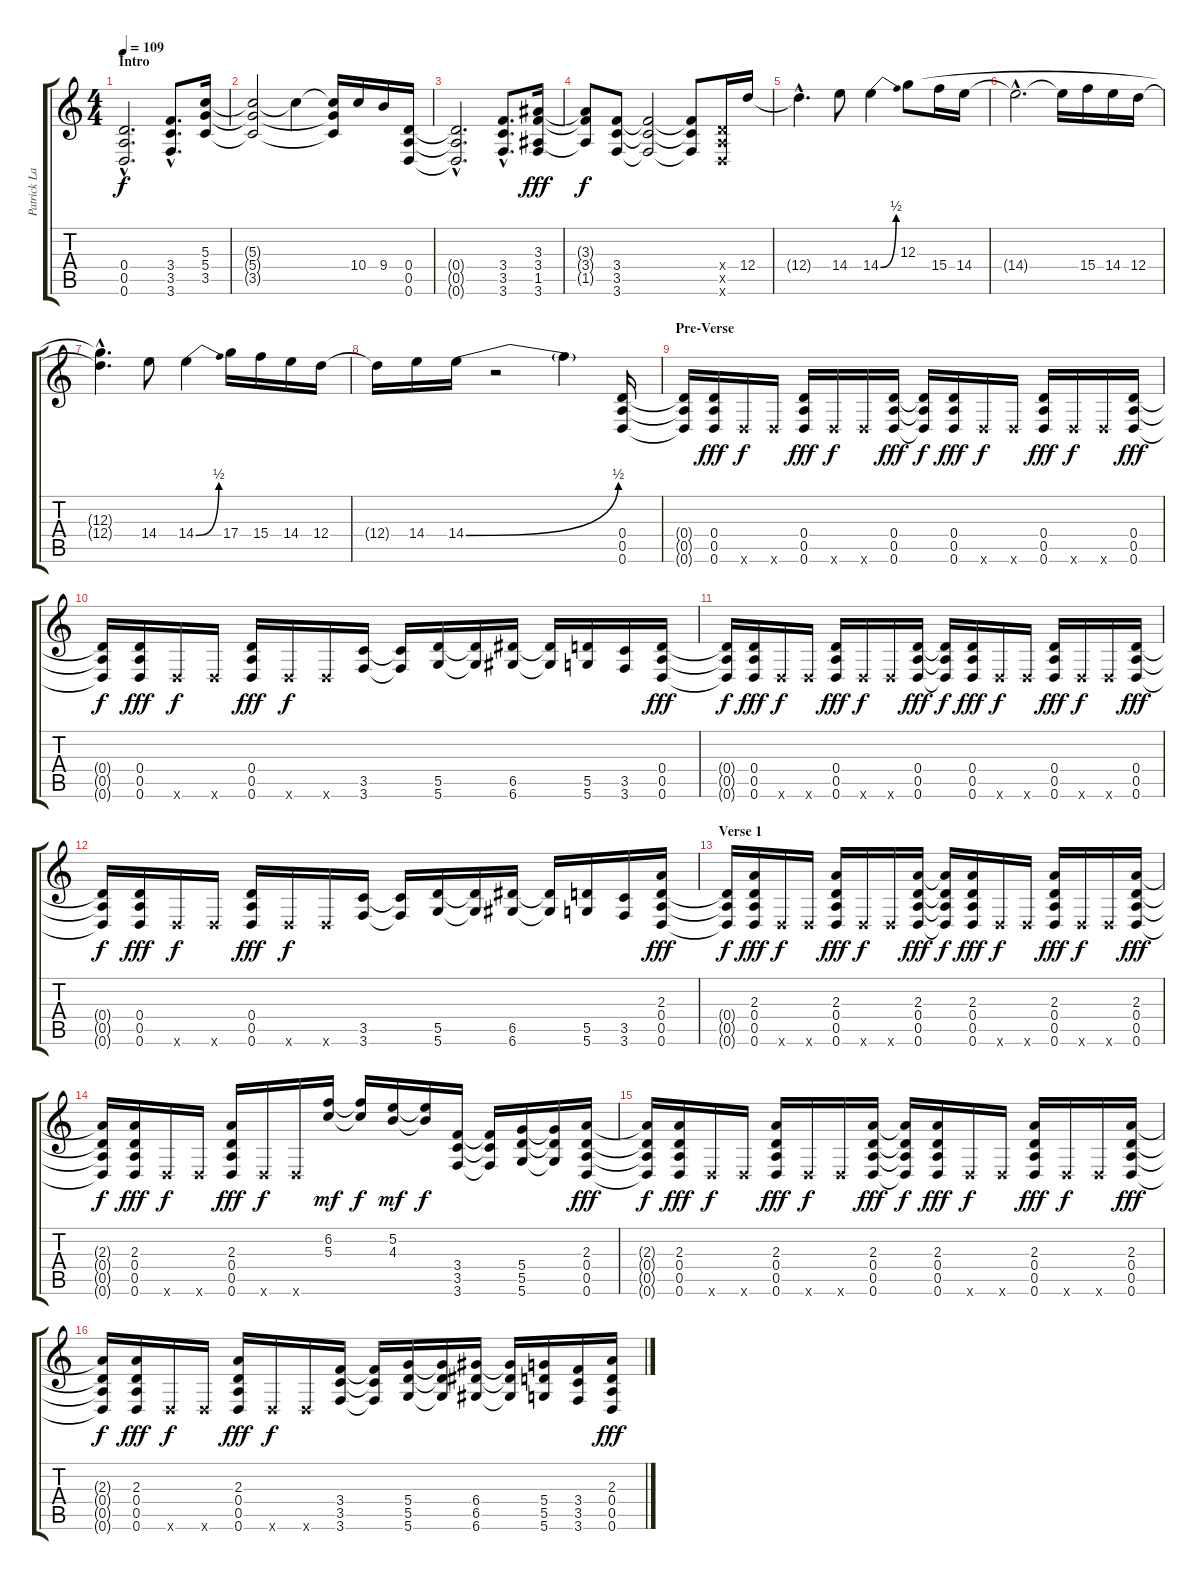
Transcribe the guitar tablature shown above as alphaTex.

\track ("Patrick Lachman" "Patrick La") {instrument distortionguitar}
\staff {score tabs}
\tuning (E4 B3 G3 D3 A2 D2) {hide}
\ts (4 4)
\section ("" "Intro")
\tempo 109
\clef g2
\ks c
(0.4{hac} 0.5{hac} 0.6{hac}).2{d dy f instrument distortionguitar} (3.4{hac} 3.5{hac} 3.6{hac}).8{d} (5.3 5.4 3.5).16 |
(5.3{t} 5.4{t} 3.5{t}).2 5.3{t}.4 (5.3{t} 5.4{t} 3.5{t}).16 10.4.16 9.4.16 (0.4 0.5 0.6).16 |
(0.4{hac t} 0.5{hac t} 0.6{hac t}).2{d} (3.4{hac} 3.5{hac} 3.6{hac}).8{d} (3.3 3.4 1.5 3.6).16{dy fff} |
(3.3{t} 3.4{t} 1.5{t}).8{dy f} (3.4 3.5 3.6).8 (3.4{t} 3.5{t} 3.6{t}).2 (3.4{t} 3.5{t} 3.6{t}).8 (0.4{x} 0.5{x} 0.6{x}).16 12.4.16 |
12.4{hac t}.4{d} 14.4.8 14.4{be (bend 0 0 60 2)}.4 12.3.8 15.4.16 14.4.16 |
14.4{hac t}.2{d} 14.4{t}.16 15.4.16 14.4.16 12.4.16 |
(12.3{hac t} 12.4{hac t}).4{d} 14.4.8 14.4{be (bend 0 0 60 2)}.4 17.4.16 15.4.16 14.4.16 12.4.16 |
12.4{t}.16 14.4.16 14.4{be (bend 0 0 60 2)}.16 r.2 14.4{t}.4 (0.4 0.5 0.6).16 |
\section ("" "Pre-Verse")
(0.4{t} 0.5{t} 0.6{t}).16 (0.4 0.5 0.6).16{dy fff} 0.6{x}.16{dy f} 0.6{x}.16 (0.4 0.5 0.6).16{dy fff} 0.6{x}.16{dy f} 0.6{x}.16 (0.4 0.5 0.6).16{dy fff} (0.4{t} 0.5{t} 0.6{t}).16{dy f} (0.4 0.5 0.6).16{dy fff} 0.6{x}.16{dy f} 0.6{x}.16 (0.4 0.5 0.6).16{dy fff} 0.6{x}.16{dy f} 0.6{x}.16 (0.4 0.5 0.6).16{dy fff} |
(0.4{t} 0.5{t} 0.6{t}).16{dy f} (0.4 0.5 0.6).16{dy fff} 0.6{x}.16{dy f} 0.6{x}.16 (0.4 0.5 0.6).16{dy fff} 0.6{x}.16{dy f} 0.6{x}.16 (3.5 3.6).16 (3.5{t} 3.6{t}).16 (5.5 5.6).16 (5.5{t} 5.6{t}).16 (6.5 6.6).16 (6.5{t} 6.6{t}).16 (5.5 5.6).16 (3.5 3.6).16 (0.4 0.5 0.6).16{dy fff} |
(0.4{t} 0.5{t} 0.6{t}).16{dy f} (0.4 0.5 0.6).16{dy fff} 0.6{x}.16{dy f} 0.6{x}.16 (0.4 0.5 0.6).16{dy fff} 0.6{x}.16{dy f} 0.6{x}.16 (0.4 0.5 0.6).16{dy fff} (0.4{t} 0.5{t} 0.6{t}).16{dy f} (0.4 0.5 0.6).16{dy fff} 0.6{x}.16{dy f} 0.6{x}.16 (0.4 0.5 0.6).16{dy fff} 0.6{x}.16{dy f} 0.6{x}.16 (0.4 0.5 0.6).16{dy fff} |
(0.4{t} 0.5{t} 0.6{t}).16{dy f} (0.4 0.5 0.6).16{dy fff} 0.6{x}.16{dy f} 0.6{x}.16 (0.4 0.5 0.6).16{dy fff} 0.6{x}.16{dy f} 0.6{x}.16 (3.5 3.6).16 (3.5{t} 3.6{t}).16 (5.5 5.6).16 (5.5{t} 5.6{t}).16 (6.5 6.6).16 (6.5{t} 6.6{t}).16 (5.5 5.6).16 (3.5 3.6).16 (2.3 0.4 0.5 0.6).16{dy fff} |
\section ("" "Verse 1")
(0.4{t} 0.5{t} 0.6{t}).16{dy f} (2.3 0.4 0.5 0.6).16{dy fff} 0.6{x}.16{dy f} 0.6{x}.16 (2.3 0.4 0.5 0.6).16{dy fff} 0.6{x}.16{dy f} 0.6{x}.16 (2.3 0.4 0.5 0.6).16{dy fff} (2.3{t} 0.4{t} 0.5{t} 0.6{t}).16{dy f} (2.3 0.4 0.5 0.6).16{dy fff} 0.6{x}.16{dy f} 0.6{x}.16 (2.3 0.4 0.5 0.6).16{dy fff} 0.6{x}.16{dy f} 0.6{x}.16 (2.3 0.4 0.5 0.6).16{dy fff} |
(2.3{t} 0.4{t} 0.5{t} 0.6{t}).16{dy f} (2.3 0.4 0.5 0.6).16{dy fff} 0.6{x}.16{dy f} 0.6{x}.16 (2.3 0.4 0.5 0.6).16{dy fff} 0.6{x}.16{dy f} 0.6{x}.16 (6.2 5.3).16{dy mf} (6.2{t} 5.3{t}).16{dy f} (5.2 4.3).16{dy mf} (5.2{t} 4.3{t}).16{dy f} (3.4 3.5 3.6).16 (3.4{t} 3.5{t} 3.6{t}).16 (5.4 5.5 5.6).16 (5.4{t} 5.5{t} 5.6{t}).16 (2.3 0.4 0.5 0.6).16{dy fff} |
(2.3{t} 0.4{t} 0.5{t} 0.6{t}).16{dy f} (2.3 0.4 0.5 0.6).16{dy fff} 0.6{x}.16{dy f} 0.6{x}.16 (2.3 0.4 0.5 0.6).16{dy fff} 0.6{x}.16{dy f} 0.6{x}.16 (2.3 0.4 0.5 0.6).16{dy fff} (2.3{t} 0.4{t} 0.5{t} 0.6{t}).16{dy f} (2.3 0.4 0.5 0.6).16{dy fff} 0.6{x}.16{dy f} 0.6{x}.16 (2.3 0.4 0.5 0.6).16{dy fff} 0.6{x}.16{dy f} 0.6{x}.16 (2.3 0.4 0.5 0.6).16{dy fff} |
(2.3{t} 0.4{t} 0.5{t} 0.6{t}).16{dy f} (2.3 0.4 0.5 0.6).16{dy fff} 0.6{x}.16{dy f} 0.6{x}.16 (2.3 0.4 0.5 0.6).16{dy fff} 0.6{x}.16{dy f} 0.6{x}.16 (3.4 3.5 3.6).16 (3.4{t} 3.5{t} 3.6{t}).16 (5.4 5.5 5.6).16 (5.4{t} 5.5{t} 5.6{t}).16 (6.4 6.5 6.6).16 (6.4{t} 6.5{t} 6.6{t}).16 (5.4 5.5 5.6).16 (3.4 3.5 3.6).16 (2.3 0.4 0.5 0.6).16{dy fff}
